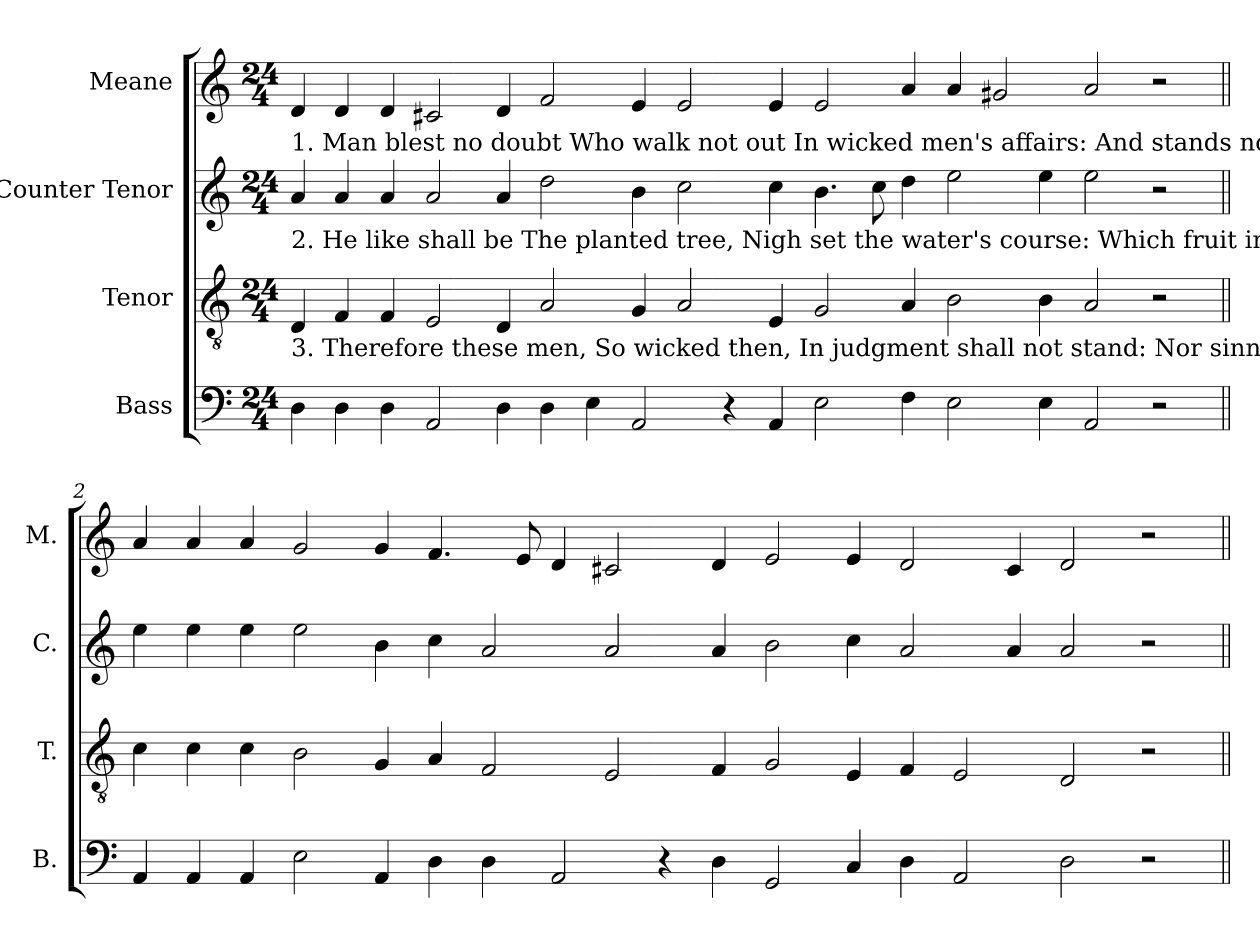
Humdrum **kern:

**kern	**kern	**kern	**kern
*part4	*part3	*part2	*part1
*staff4	*staff3	*staff2	*staff1
*I"Bass	*I"Tenor	*I"Counter Tenor	*I"Meane
*I'B.	*I'T.	*I'C.	*I'M.
*clefF4	*clefGv2	*clefG2	*clefG2
*k[]	*k[]	*k[]	*k[]
*M24/4	*M24/4	*M24/4	*M24/4
=1	=1	=1	=1
!	!	!	!LO:TX:b:t=1. Man blest no doubt Who walk not out In  wicked men's affairs&colon;  And stands no day  In sinners way,   Nor sit in scorner's chairs.
!	!	!LO:TX:b:t=2. He like shall be The planted tree, Nigh set the water's course&colon; Which fruit in tide, Whole leaves abide, All prosp'reth what he does.	!
!	!LO:TX:b:t=3. Therefore these men, So wicked then, In judgment shall not stand&colon; Nor sinners be In company     Of righteous men of hand.	!	!
4D\	4D/	4a/	4d/
4D\	4F/	4a/	4d/
4D\	4F/	4a/	4d/
2AA/	2E/	2a/	2c#X/
4D\	4D/	4a/	4d/
4D\	2A/	2dd\	2f/
4E\	.	.	.
2AA/	4G/	4b\	4e/
.	2A/	2cc\	2e/
4r	.	.	.
4AA/	4E/	4cc\	4e/
2E\	2G/	4.b\	2e/
.	.	8cc\	.
4F\	4A/	4dd\	4a/
2E\	2B\	2ee\	4a/
.	.	.	2g#X/
4E\	4B\	4ee\	.
2AA/	2A/	2ee\	2a/
2r	2r	2r	2r
=2||	=2||	=2||	=2||
4AA/	4c\	4ee\	4a/
4AA/	4c\	4ee\	4a/
4AA/	4c\	4ee\	4a/
2E\	2B\	2ee\	2g/
4AA/	4G/	4b\	4g/
4D\	4A/	4cc\	4.f/
4D\	2F/	2a/	.
.	.	.	8e/
2AA/	.	.	4d/
.	2E/	2a/	2c#X/
4r	.	.	.
4D\	4F/	4a/	4d/
2GG/	2G/	2b\	2e/
4C/	4E/	4cc\	4e/
4D\	4F/	2a/	2d/
2AA/	2E/	.	.
.	.	4a/	4c#/
2D\	2D/	2a/	2d/
2r	2r	2r	2r
=||	=||	=||	=||
*-	*-	*-	*-
